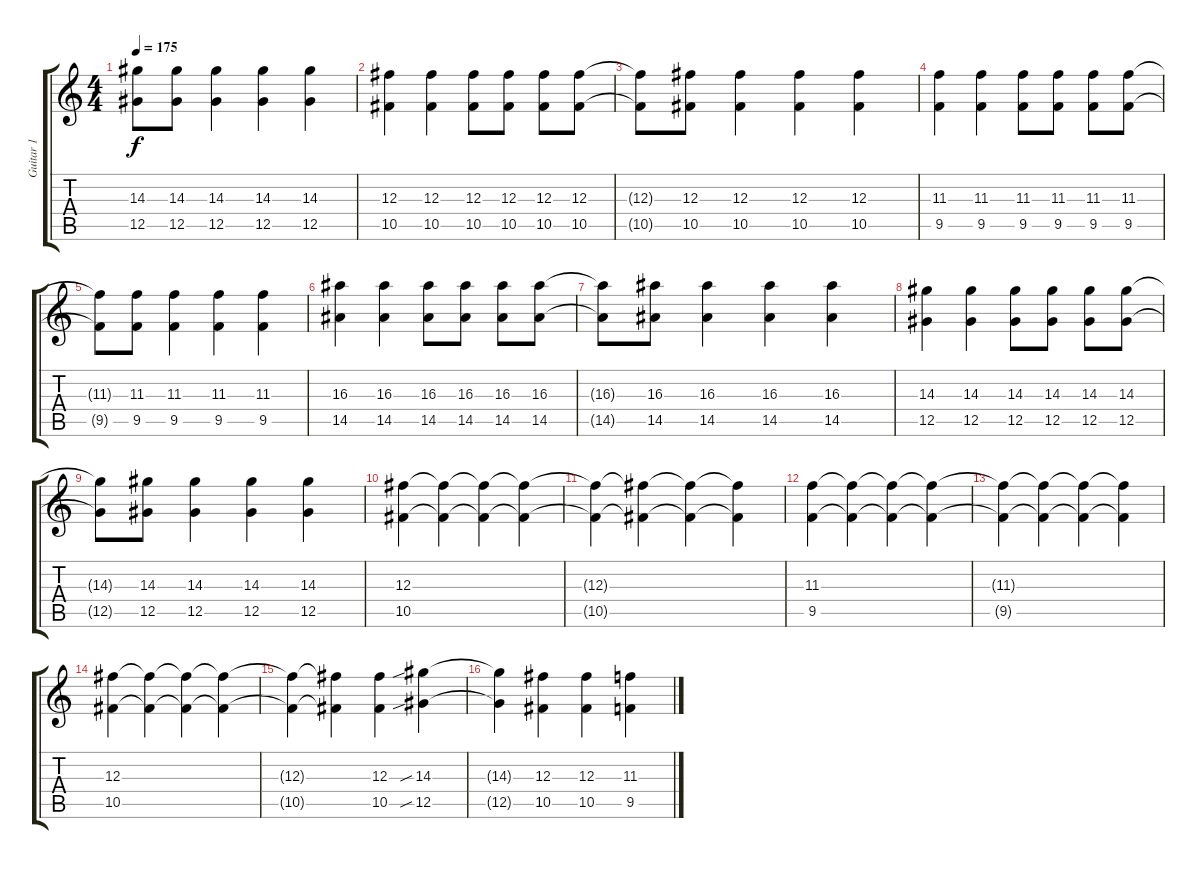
\track ("Guitar 1" "Guitar 1") {instrument overdrivenguitar}
\staff {score tabs}
\tuning (Eb4 Bb3 Gb3 Db3 Ab2 Eb2) {hide}
\ts (4 4)
\tempo 175
\clef g2
\ks c
(14.3{t} 12.5{t}).8{dy f} (14.3 12.5).8 (14.3 12.5).4 (14.3 12.5).4 (14.3 12.5).4 |
(12.3 10.5).4 (12.3 10.5).4 (12.3 10.5).8 (12.3 10.5).8 (12.3 10.5).8 (12.3 10.5).8 |
(12.3{t} 10.5{t}).8 (12.3 10.5).8 (12.3 10.5).4 (12.3 10.5).4 (12.3 10.5).4 |
(11.3 9.5).4 (11.3 9.5).4 (11.3 9.5).8 (11.3 9.5).8 (11.3 9.5).8 (11.3 9.5).8 |
(11.3{t} 9.5{t}).8 (11.3 9.5).8 (11.3 9.5).4 (11.3 9.5).4 (11.3 9.5).4 |
(16.3 14.5).4 (16.3 14.5).4 (16.3 14.5).8 (16.3 14.5).8 (16.3 14.5).8 (16.3 14.5).8 |
(16.3{t} 14.5{t}).8 (16.3 14.5).8 (16.3 14.5).4 (16.3 14.5).4 (16.3 14.5).4 |
(14.3 12.5).4 (14.3 12.5).4 (14.3 12.5).8 (14.3 12.5).8 (14.3 12.5).8 (14.3 12.5).8 |
(14.3{t} 12.5{t}).8 (14.3 12.5).8 (14.3 12.5).4 (14.3 12.5).4 (14.3 12.5).4 |
(12.3 10.5).4 (12.3{t} 10.5{t}).4 (12.3{t} 10.5{t}).4 (12.3{t} 10.5{t}).4 |
(12.3{t} 10.5{t}).4 (12.3{t} 10.5{t}).4 (12.3{t} 10.5{t}).4 (12.3{t} 10.5{t}).4 |
(11.3 9.5).4 (11.3{t} 9.5{t}).4 (11.3{t} 9.5{t}).4 (11.3{t} 9.5{t}).4 |
(11.3{t} 9.5{t}).4 (11.3{t} 9.5{t}).4 (11.3{t} 9.5{t}).4 (11.3{t} 9.5{t}).4 |
(12.3 10.5).4 (12.3{t} 10.5{t}).4 (12.3{t} 10.5{t}).4 (12.3{t} 10.5{t}).4 |
(12.3{t} 10.5{t}).4 (12.3{t} 10.5{t}).4 (12.3 10.5).4 (14.3{sib} 12.5{sib}).4 |
(14.3{t} 12.5{t}).4 (12.3 10.5).4 (12.3 10.5).4 (11.3 9.5).4
